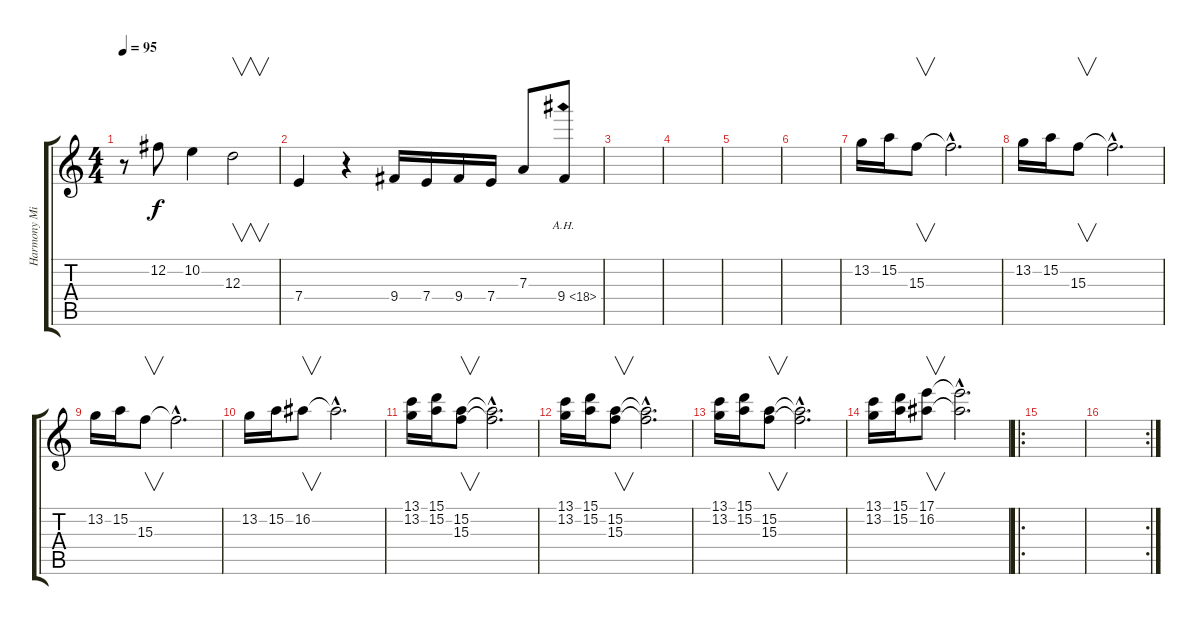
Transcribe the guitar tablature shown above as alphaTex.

\track ("Harmony Mickael" "Harmony Mi") {instrument distortionguitar}
\staff {score tabs}
\tuning (B3 Gb3 D3 A2 E2 B1) {hide}
\ts (4 4)
\tempo 95
\clef g2
\ks c
r.8{dy f} 12.2.8 10.2.4 12.3.2{v} |
7.4.4 r.4 9.4.16 7.4.16 9.4.16 7.4.16 7.3.8 9.4{ah 9}.8 |
|
|
|
|
13.2.16 15.2.16 15.3.8{v} 15.3{hac t}.2{d} |
13.2.16 15.2.16 15.3.8{v} 15.3{hac t}.2{d} |
13.2.16 15.2.16 15.3.8{v} 15.3{hac t}.2{d} |
13.2.16 15.2.16 16.2.8{v} 16.2{hac t}.2{d} |
(13.1 13.2).16 (15.1 15.2).16 (15.2 15.3).8{v} (15.2{hac t} 15.3{hac t}).2{d} |
(13.1 13.2).16 (15.1 15.2).16 (15.2 15.3).8{v} (15.2{hac t} 15.3{hac t}).2{d} |
(13.1 13.2).16 (15.1 15.2).16 (15.2 15.3).8{v} (15.2{hac t} 15.3{hac t}).2{d} |
(13.1 13.2).16 (15.1 15.2).16 (17.1 16.2).8{v} (17.1{hac t} 16.2{hac t}).2{d} |
\ro
|
\rc 2
